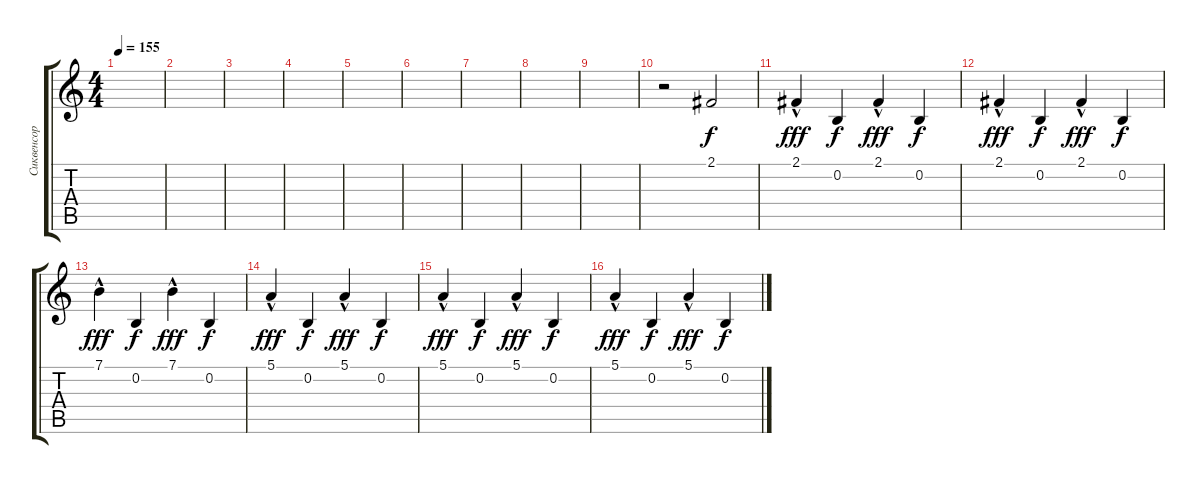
\track ("Сиквенсор" "Сиквенсор") {instrument vibraphone}
\staff {score tabs}
\tuning (E4 B3 G3 D3 A2 E2) {hide}
\ts (4 4)
\tempo 155
\clef g2
\ks c
|
|
|
|
|
|
|
|
|
r.2 2.1.2{dy f} |
2.1{hac}.4{dy fff} 0.2.4{dy f} 2.1{hac}.4{dy fff} 0.2.4{dy f} |
2.1{hac}.4{dy fff} 0.2.4{dy f} 2.1{hac}.4{dy fff} 0.2.4{dy f} |
7.1{hac}.4{dy fff} 0.2.4{dy f} 7.1{hac}.4{dy fff} 0.2.4{dy f} |
5.1{hac}.4{dy fff} 0.2.4{dy f} 5.1{hac}.4{dy fff} 0.2.4{dy f} |
5.1{hac}.4{dy fff} 0.2.4{dy f} 5.1{hac}.4{dy fff} 0.2.4{dy f} |
5.1{hac}.4{dy fff} 0.2.4{dy f} 5.1{hac}.4{dy fff} 0.2.4{dy f}
